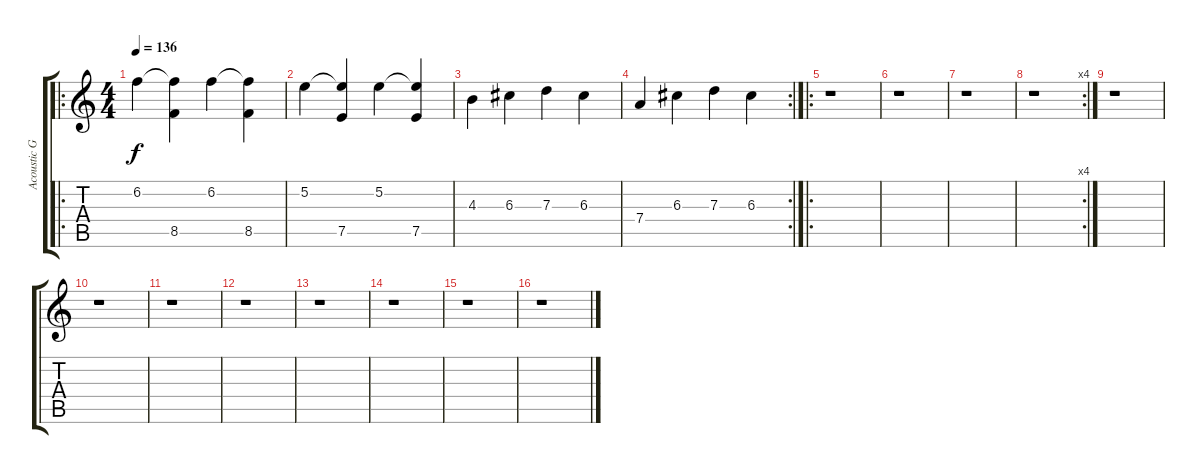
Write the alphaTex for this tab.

\track ("Acoustic Guitar" "Acoustic G") {instrument acousticguitarnylon}
\staff {score tabs}
\tuning (E4 B3 G3 D3 A2 E2) {hide}
\ro
\ts (4 4)
\tempo 136
\clef g2
\ks c
6.2.4{dy f} (6.2{t} 8.5).4 6.2.4 (6.2{t} 8.5).4 |
5.2.4 (5.2{t} 7.5).4 5.2.4 (5.2{t} 7.5).4 |
4.3.4 6.3.4 7.3.4 6.3.4 |
\rc 2
7.4.4 6.3.4 7.3.4 6.3.4 |
\ro
r.1 |
r.1 |
r.1 |
\rc 4
r.1 |
r.1 |
r.1 |
r.1 |
r.1 |
r.1 |
r.1 |
r.1 |
r.1
